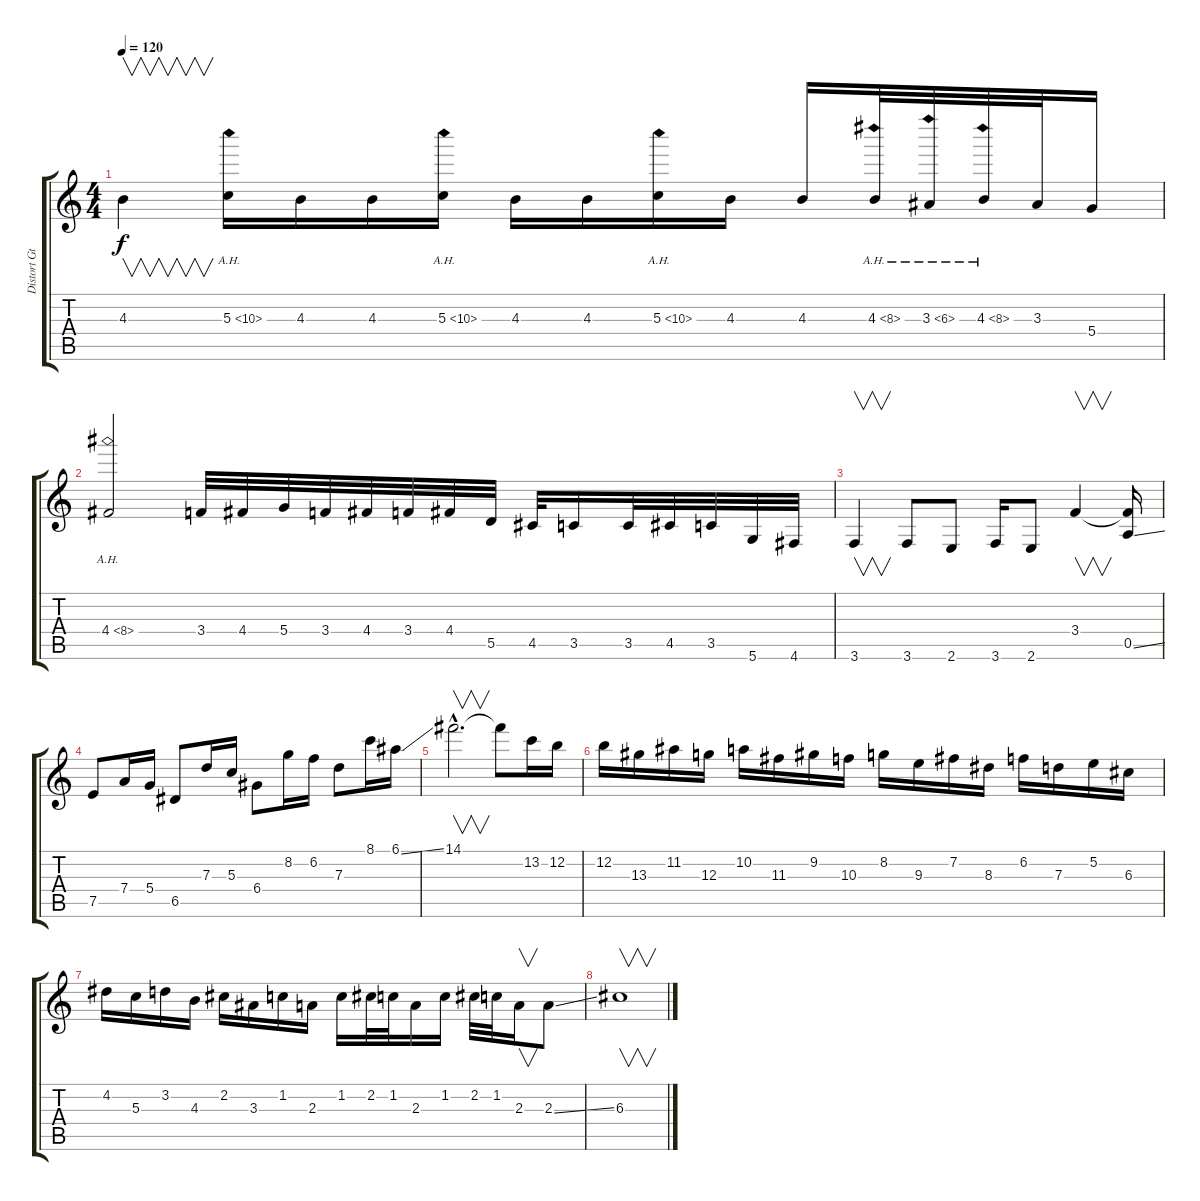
\track ("Distort Gtr" "Distort Gt") {instrument overdrivenguitar}
\staff {score tabs}
\tuning (E4 B3 G3 D3 A2 D2) {hide}
\ts (4 4)
\tempo 120
\clef g2
\ks c
4.3.4{v dy f} 5.3{ah 5}.16 4.3.16 4.3.16 5.3{ah 5}.16 4.3.16 4.3.16 5.3{ah 5}.16 4.3.16 4.3.16 4.3{ah 4}.32 3.3{ah 3}.32 4.3{ah 4}.32 3.3.32 5.4.16 |
4.4{ah 4}.2 3.4.32 4.4.32 5.4.32 3.4.32 4.4.32 3.4.32 4.4.32 5.5.32 4.5.32 3.5.16 3.5.32 4.5.32 3.5.32 5.6.32 4.6.32 |
3.6.4{v} 3.6.8 2.6.8 3.6.16 2.6.8 3.4.4{v} (3.4{t} 0.5{ss}).16 |
7.5.8 7.4.16 5.4.16 6.5.8 7.3.16 5.3.16 6.4.8 8.2.16 6.2.16 7.3.8 8.1.16 6.1{ss}.16 |
14.1{hac}.2{v d} 14.1{t}.8 13.2.16 12.2.16 |
12.2.16 13.3.16 11.2.16 12.3.16 10.2.16 11.3.16 9.2.16 10.3.16 8.2.16 9.3.16 7.2.16 8.3.16 6.2.16 7.3.16 5.2.16 6.3.16 |
4.2.16 5.3.16 3.2.16 4.3.16 2.2.16 3.3.16 1.2.16 2.3.16 1.2.16 2.2.32 1.2.32 2.3.16 1.2.16 2.2.32 1.2.32 2.3.16{v} 2.3{ss}.8 |
6.3.1{v}
